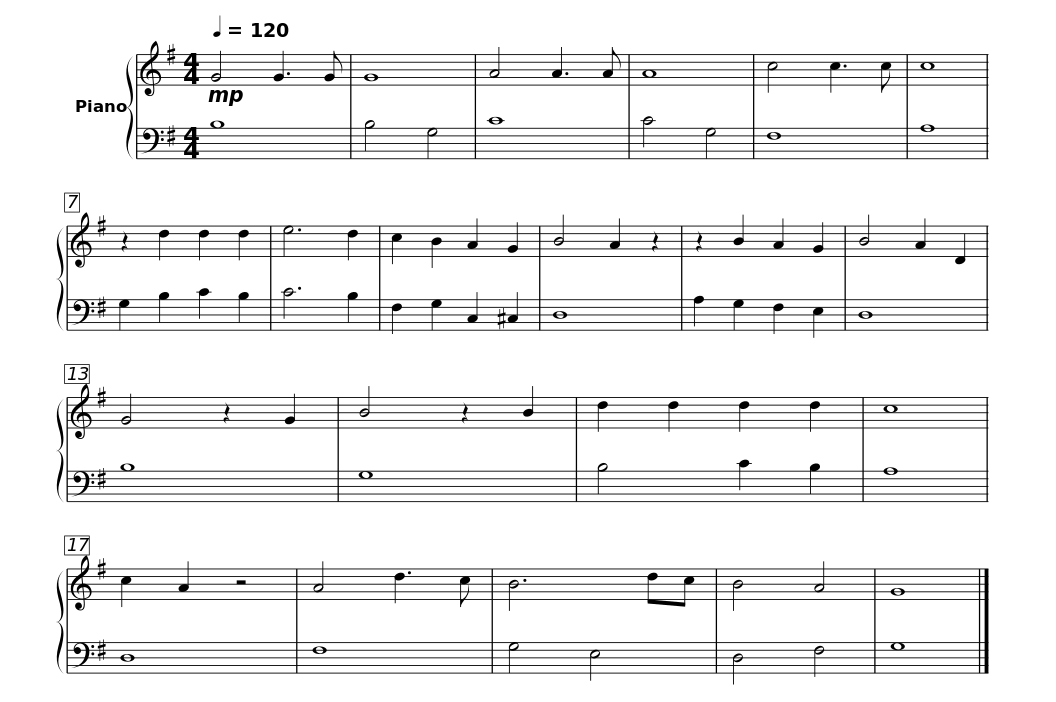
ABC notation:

X:1
%%score { 1 | 2 }
L:1/8
Q:1/4=120
M:4/4
I:linebreak $
K:G
V:1 treble
V:2 bass
V:1
!mp! G4 G3 G | G8 | A4 A3 A |$ A8 | c4 c3 c | %5
 c8 | z2 d2 d2 d2 |$ e6 d2 | c2 B2 A2 G2 | B4 A2 z2 |$ %10
 z2 B2 A2 G2 | B4 A2 D2 | G4 z2 G2 |$ B4 z2 B2 | d2 d2 d2 d2 | %15
 c8 | c2 A2 z4 |$ A4 d3 c | B6 dc | B4 A4 | %20
 G8 |] %21
V:2
 B,8 | B,4 G,4 | C8 |$ C4 G,4 | F,8 | %5
 A,8 | G,2 B,2 C2 B,2 |$ C6 B,2 | F,2 G,2 C,2 ^C,2 | D,8 |$ %10
 A,2 G,2 F,2 E,2 | D,8 | B,8 |$ G,8 | B,4 C2 B,2 | %15
 A,8 | D,8 |$ F,8 | G,4 E,4 | D,4 F,4 | %20
 G,8 |] %21
